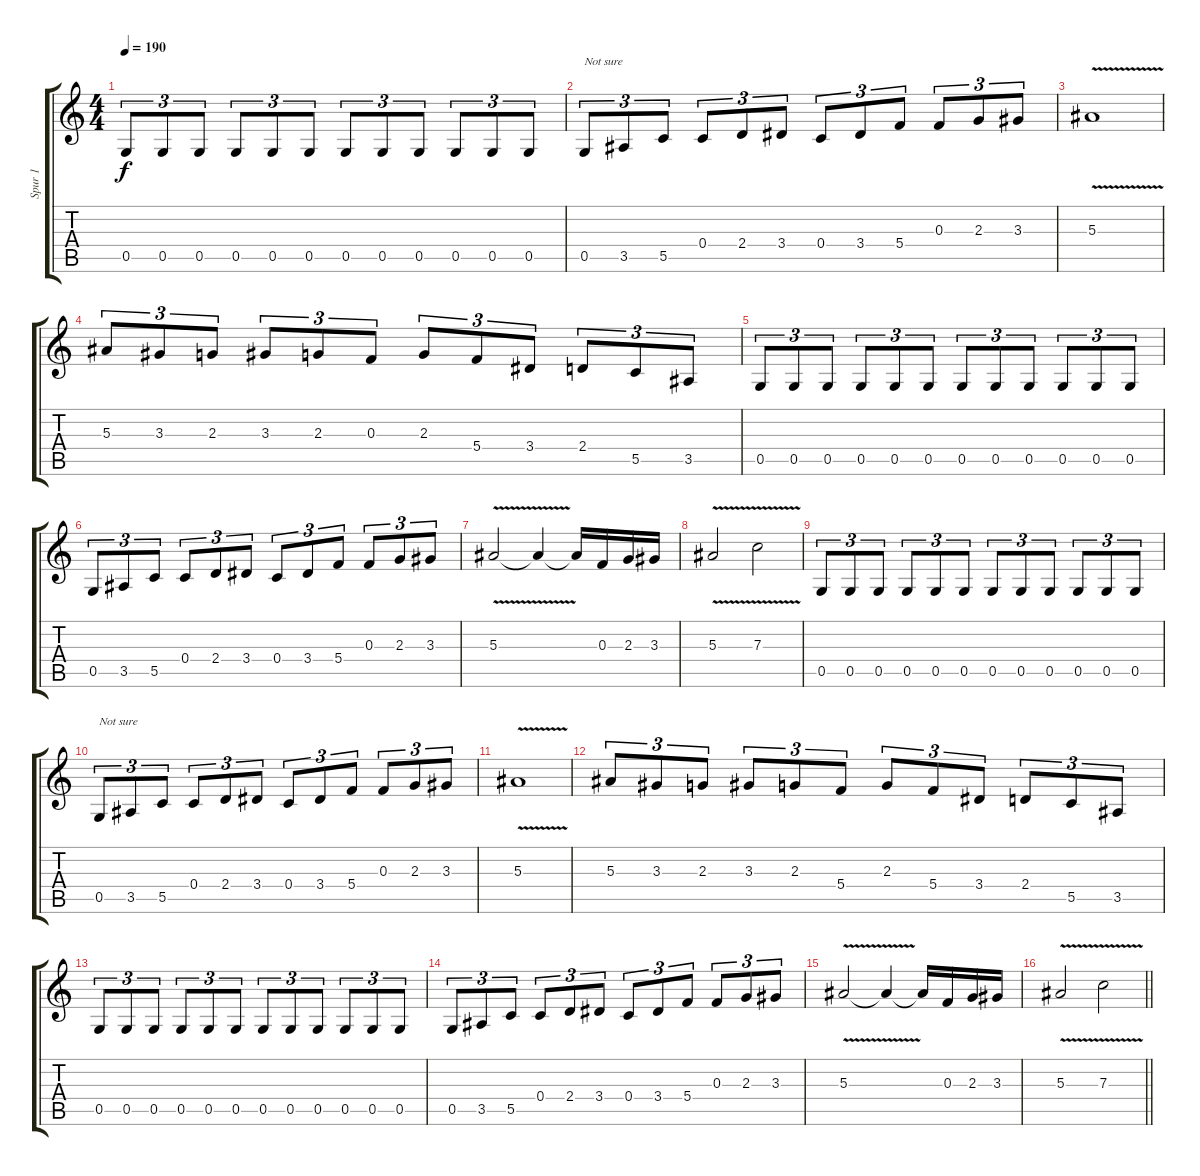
\track ("Spur 1" "Spur 1") {instrument distortionguitar}
\staff {score tabs}
\tuning (D4 A3 F3 C3 G2 C2) {hide}
\ts (4 4)
\tempo 190
\clef g2
\ks c
0.5.8{tu (3 2) dy f} 0.5.8{tu (3 2)} 0.5.8{tu (3 2)} 0.5.8{tu (3 2)} 0.5.8{tu (3 2)} 0.5.8{tu (3 2)} 0.5.8{tu (3 2)} 0.5.8{tu (3 2)} 0.5.8{tu (3 2)} 0.5.8{tu (3 2)} 0.5.8{tu (3 2)} 0.5.8{tu (3 2)} |
0.5.8{tu (3 2) txt "Not sure"} 3.5.8{tu (3 2)} 5.5.8{tu (3 2)} 0.4.8{tu (3 2)} 2.4.8{tu (3 2)} 3.4.8{tu (3 2)} 0.4.8{tu (3 2)} 3.4.8{tu (3 2)} 5.4.8{tu (3 2)} 0.3.8{tu (3 2)} 2.3.8{tu (3 2)} 3.3.8{tu (3 2)} |
5.3{v}.1 |
5.3.8{tu (3 2)} 3.3.8{tu (3 2)} 2.3.8{tu (3 2)} 3.3.8{tu (3 2)} 2.3.8{tu (3 2)} 0.3.8{tu (3 2)} 2.3.8{tu (3 2)} 5.4.8{tu (3 2)} 3.4.8{tu (3 2)} 2.4.8{tu (3 2)} 5.5.8{tu (3 2)} 3.5.8{tu (3 2)} |
0.5.8{tu (3 2)} 0.5.8{tu (3 2)} 0.5.8{tu (3 2)} 0.5.8{tu (3 2)} 0.5.8{tu (3 2)} 0.5.8{tu (3 2)} 0.5.8{tu (3 2)} 0.5.8{tu (3 2)} 0.5.8{tu (3 2)} 0.5.8{tu (3 2)} 0.5.8{tu (3 2)} 0.5.8{tu (3 2)} |
0.5.8{tu (3 2)} 3.5.8{tu (3 2)} 5.5.8{tu (3 2)} 0.4.8{tu (3 2)} 2.4.8{tu (3 2)} 3.4.8{tu (3 2)} 0.4.8{tu (3 2)} 3.4.8{tu (3 2)} 5.4.8{tu (3 2)} 0.3.8{tu (3 2)} 2.3.8{tu (3 2)} 3.3.8{tu (3 2)} |
5.3{v}.2 5.3{t}.4 5.3{t}.16 0.3.16 2.3.16 3.3.16 |
5.3{v}.2 7.3{v}.2 |
0.5.8{tu (3 2)} 0.5.8{tu (3 2)} 0.5.8{tu (3 2)} 0.5.8{tu (3 2)} 0.5.8{tu (3 2)} 0.5.8{tu (3 2)} 0.5.8{tu (3 2)} 0.5.8{tu (3 2)} 0.5.8{tu (3 2)} 0.5.8{tu (3 2)} 0.5.8{tu (3 2)} 0.5.8{tu (3 2)} |
0.5.8{tu (3 2) txt "Not sure"} 3.5.8{tu (3 2)} 5.5.8{tu (3 2)} 0.4.8{tu (3 2)} 2.4.8{tu (3 2)} 3.4.8{tu (3 2)} 0.4.8{tu (3 2)} 3.4.8{tu (3 2)} 5.4.8{tu (3 2)} 0.3.8{tu (3 2)} 2.3.8{tu (3 2)} 3.3.8{tu (3 2)} |
5.3{v}.1 |
5.3.8{tu (3 2)} 3.3.8{tu (3 2)} 2.3.8{tu (3 2)} 3.3.8{tu (3 2)} 2.3.8{tu (3 2)} 5.4.8{tu (3 2)} 2.3.8{tu (3 2)} 5.4.8{tu (3 2)} 3.4.8{tu (3 2)} 2.4.8{tu (3 2)} 5.5.8{tu (3 2)} 3.5.8{tu (3 2)} |
0.5.8{tu (3 2)} 0.5.8{tu (3 2)} 0.5.8{tu (3 2)} 0.5.8{tu (3 2)} 0.5.8{tu (3 2)} 0.5.8{tu (3 2)} 0.5.8{tu (3 2)} 0.5.8{tu (3 2)} 0.5.8{tu (3 2)} 0.5.8{tu (3 2)} 0.5.8{tu (3 2)} 0.5.8{tu (3 2)} |
0.5.8{tu (3 2)} 3.5.8{tu (3 2)} 5.5.8{tu (3 2)} 0.4.8{tu (3 2)} 2.4.8{tu (3 2)} 3.4.8{tu (3 2)} 0.4.8{tu (3 2)} 3.4.8{tu (3 2)} 5.4.8{tu (3 2)} 0.3.8{tu (3 2)} 2.3.8{tu (3 2)} 3.3.8{tu (3 2)} |
5.3{v}.2 5.3{t}.4 5.3{t}.16 0.3.16 2.3.16 3.3.16 |
\barLineRight lightlight
5.3{v}.2 7.3{v}.2
